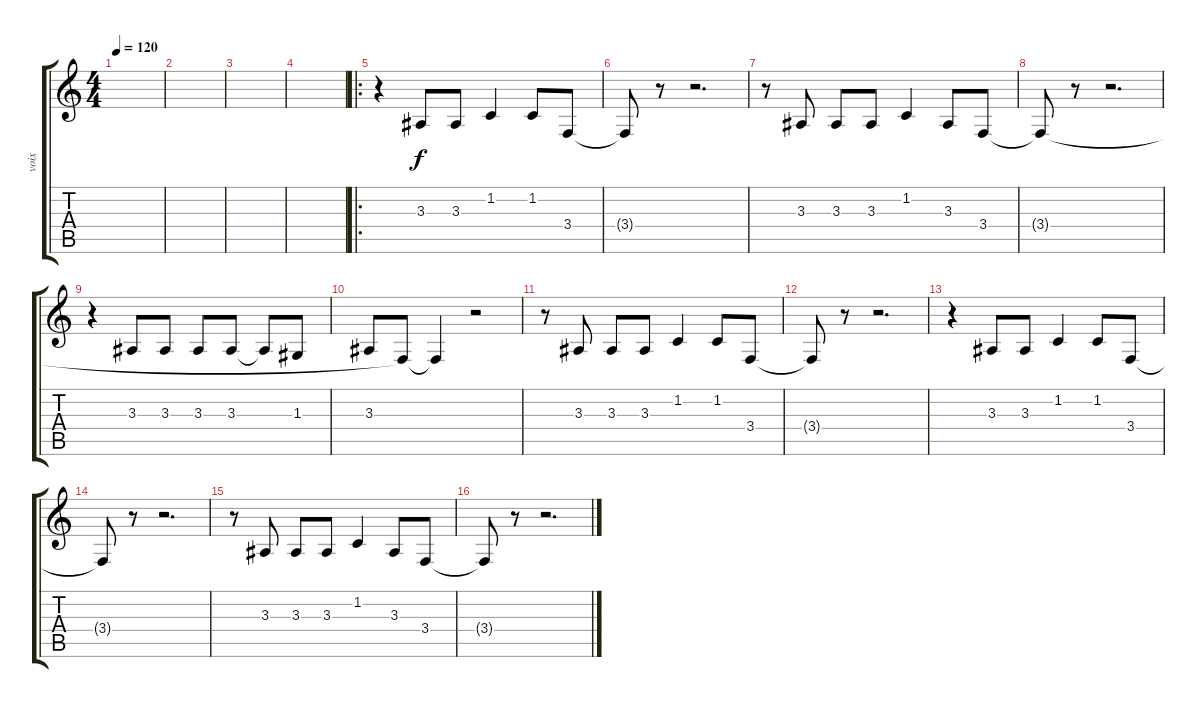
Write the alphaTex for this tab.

\track ("voix" "voix") {instrument lead6voice}
\staff {score tabs}
\tuning (E4 B3 G3 D3 A2 E2) {hide}
\ts (4 4)
\tempo 120
\clef g2
\ks c
|
|
|
|
\ro
r.4 3.3.8 3.3.8 1.2.4 1.2.8 3.4.8 |
3.4{t}.8 r.8 r.2{d} |
r.8 3.3.8 3.3.8 3.3.8 1.2.4 3.3.8 3.4.8 |
3.4{t}.8 r.8 r.2{d} |
r.4 3.3.8 3.3.8 3.3.8 3.3.8 3.3{t}.8 1.3.8 |
3.3.8 3.4{t}.8 3.4{t}.4 r.2 |
r.8 3.3.8 3.3.8 3.3.8 1.2.4 1.2.8 3.4.8 |
3.4{t}.8 r.8 r.2{d} |
r.4 3.3.8 3.3.8 1.2.4 1.2.8 3.4.8 |
3.4{t}.8 r.8 r.2{d} |
r.8 3.3.8 3.3.8 3.3.8 1.2.4 3.3.8 3.4.8 |
3.4{t}.8 r.8 r.2{d}
